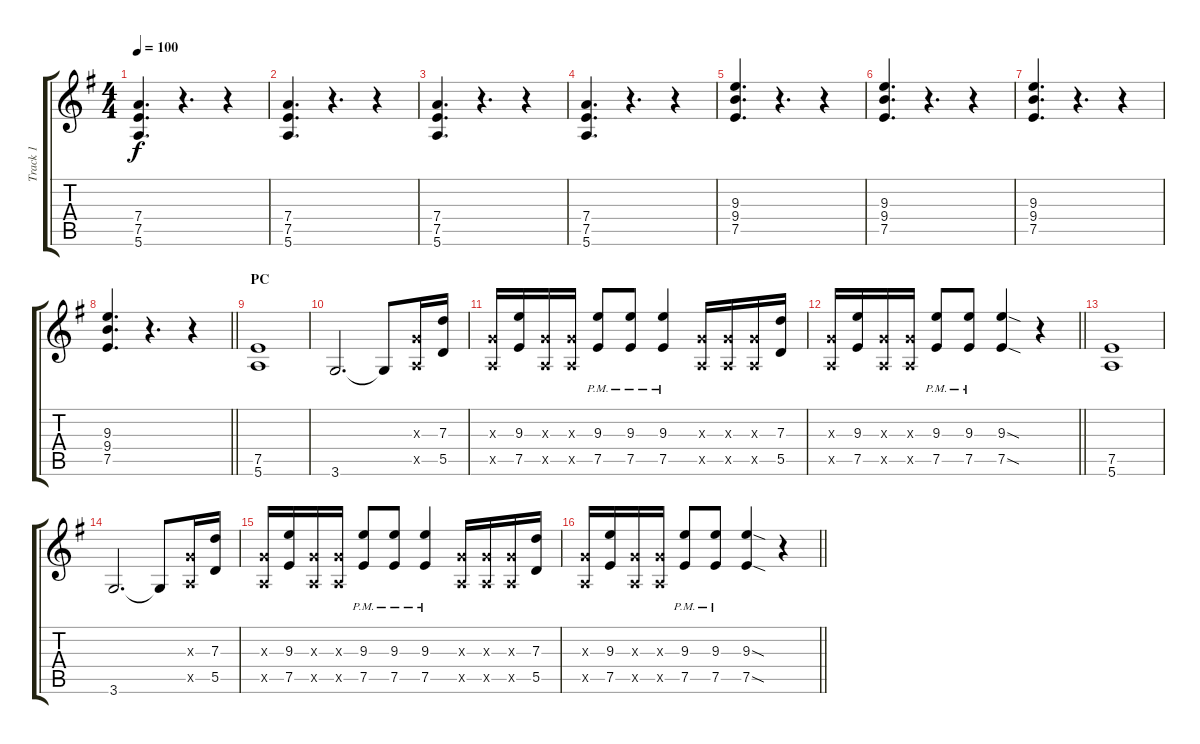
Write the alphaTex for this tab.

\track ("Track 1" "Track 1") {instrument overdrivenguitar}
\staff {score tabs}
\tuning (E4 B3 G3 D3 A2 E2) {hide}
\ts (4 4)
\tempo 100
\clef g2
\ks g
(7.4 7.5 5.6).4{d dy f} r.4{d} r.4 |
(7.4 7.5 5.6).4{d} r.4{d} r.4 |
(7.4 7.5 5.6).4{d} r.4{d} r.4 |
(7.4 7.5 5.6).4{d} r.4{d} r.4 |
(9.3 9.4 7.5).4{d} r.4{d} r.4 |
(9.3 9.4 7.5).4{d} r.4{d} r.4 |
(9.3 9.4 7.5).4{d} r.4{d} r.4 |
\barLineRight lightlight
(9.3 9.4 7.5).4{d} r.4{d} r.4 |
\section ("" "PC")
(7.5 5.6).1 |
3.6.2{d} 3.6{t}.8 (0.3{x} 0.5{x}).16{volume 11 instrument electricguitarclean} (7.3 5.5).16 |
(0.3{x} 0.5{x}).16 (9.3 7.5).16 (0.3{x} 0.5{x}).16 (0.3{x} 0.5{x}).16 (9.3{pm} 7.5{pm}).8 (9.3{pm} 7.5{pm}).8 (9.3{pm} 7.5{pm}).4 (0.3{x} 0.5{x}).16 (0.3{x} 0.5{x}).16 (0.3{x} 0.5{x}).16 (7.3 5.5).16 |
\barLineRight lightlight
(0.3{x} 0.5{x}).16 (9.3 7.5).16 (0.3{x} 0.5{x}).16 (0.3{x} 0.5{x}).16 (9.3{pm} 7.5{pm}).8 (9.3{pm} 7.5{pm}).8 (9.3{sod} 7.5{sod}).4 r.4 |
(7.5 5.6).1{volume 11 instrument overdrivenguitar} |
3.6.2{d} 3.6{t}.8 (0.3{x} 0.5{x}).16{volume 11 instrument electricguitarclean} (7.3 5.5).16 |
(0.3{x} 0.5{x}).16 (9.3 7.5).16 (0.3{x} 0.5{x}).16 (0.3{x} 0.5{x}).16 (9.3{pm} 7.5{pm}).8 (9.3{pm} 7.5{pm}).8 (9.3{pm} 7.5{pm}).4 (0.3{x} 0.5{x}).16 (0.3{x} 0.5{x}).16 (0.3{x} 0.5{x}).16 (7.3 5.5).16 |
\barLineRight lightlight
(0.3{x} 0.5{x}).16 (9.3 7.5).16 (0.3{x} 0.5{x}).16 (0.3{x} 0.5{x}).16 (9.3{pm} 7.5{pm}).8 (9.3{pm} 7.5{pm}).8 (9.3{sod} 7.5{sod}).4 r.4
